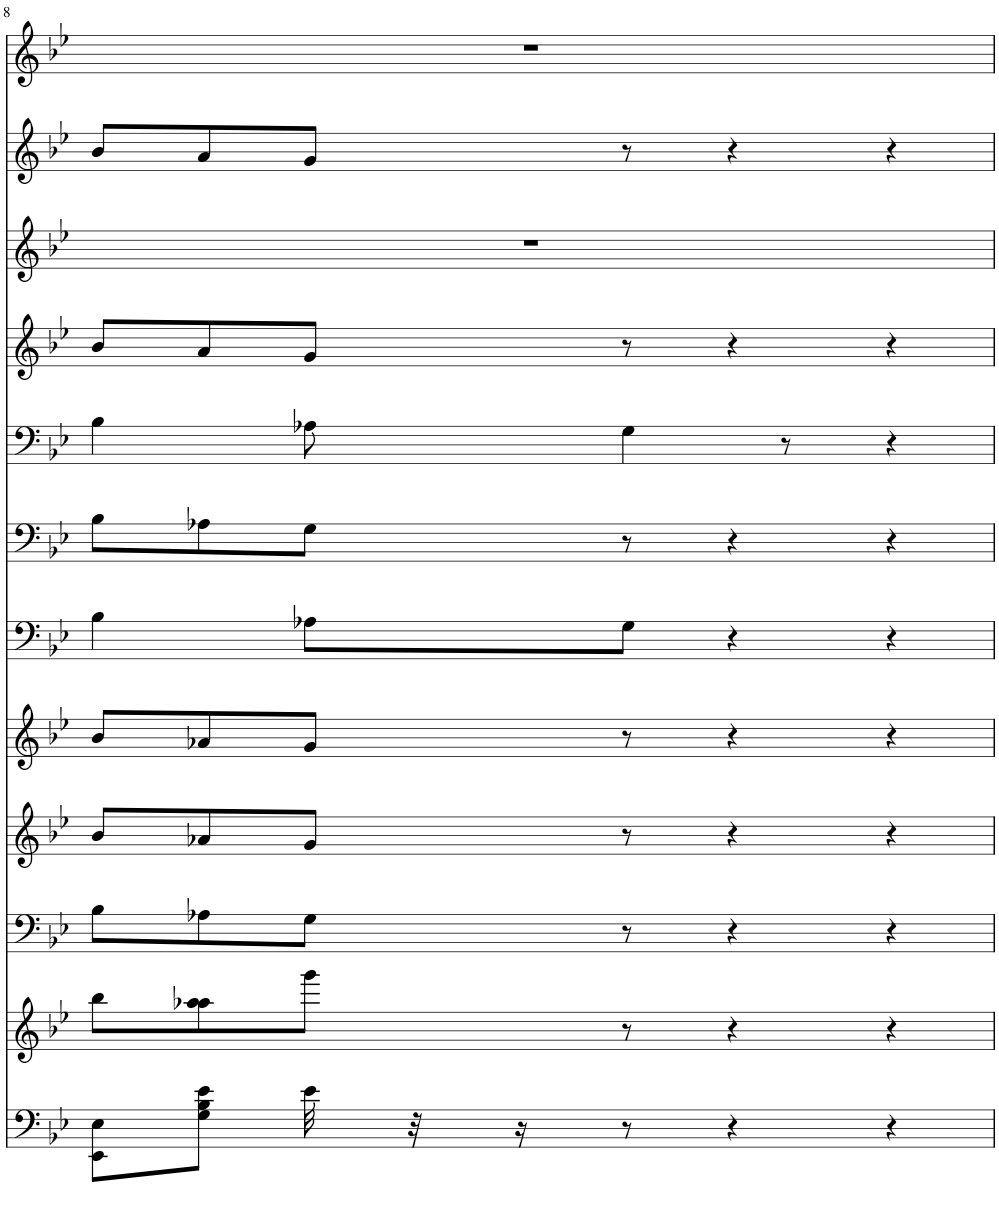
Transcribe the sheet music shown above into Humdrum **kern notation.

**kern	**kern	**kern	**kern	**kern	**kern	**kern	**kern	**kern	**kern	**kern	**kern
*part12	*part11	*part10	*part9	*part8	*part7	*part6	*part5	*part4	*part3	*part2	*part1
*staff12	*staff11	*staff10	*staff9	*staff8	*staff7	*staff6	*staff5	*staff4	*staff3	*staff2	*staff1
*I"Piano	*I"Piano	*I"Piano	*I"Piano	*I"Piano	*I"Piano	*I"Piano	*I"Piano	*I"Piano	*I"Piano	*I"Piano	*I"Piano
*I'Pno	*I'Pno	*I'Pno	*I'Pno	*I'Pno	*I'Pno	*I'Pno	*I'Pno	*I'Pno	*I'Pno	*I'Pno	*I'Pno
!!LO:PB:g=z
*clefF4	*clefG2	*clefF4	*clefG2	*clefG2	*clefF4	*clefF4	*clefF4	*clefG2	*clefG2	*clefG2	*clefG2
*k[b-e-]	*k[b-e-]	*k[b-e-]	*k[b-e-]	*k[b-e-]	*k[b-e-]	*k[b-e-]	*k[b-e-]	*k[b-e-]	*k[b-e-]	*k[b-e-]	*k[b-e-]
=8	=8	=8	=8	=8	=8	=8	=8	=8	=8	=8	=8
8EE-\ 8E-\L	8bb-\L	8B-\L	8b-/L	8b-/L	4B-\	8B-\L	4B-\	8b-/L	1r	8b-/L	1r
8G\ 8B-\ 8e-\J	8aa-X\ 8aa-\	8A-X\	8a-X/	8a-X/	.	8A-X\	.	8a/	.	8a/	.
32e-\	8ggg\J	8G\J	8g/J	8g/J	8A-X\L	8G\J	8A-X\	8g/J	.	8g/J	.
32r	.	.	.	.	.	.	.	.	.	.	.
16r	.	.	.	.	.	.	.	.	.	.	.
8r	8r	8r	8r	8r	8G\J	8r	4G\	8r	.	8r	.
4r	4r	4r	4r	4r	4r	4r	.	4r	.	4r	.
.	.	.	.	.	.	.	8r	.	.	.	.
4r	4r	4r	4r	4r	4r	4r	4r	4r	.	4r	.
=	=	=	=	=	=	=	=	=	=	=	=
*-	*-	*-	*-	*-	*-	*-	*-	*-	*-	*-	*-
